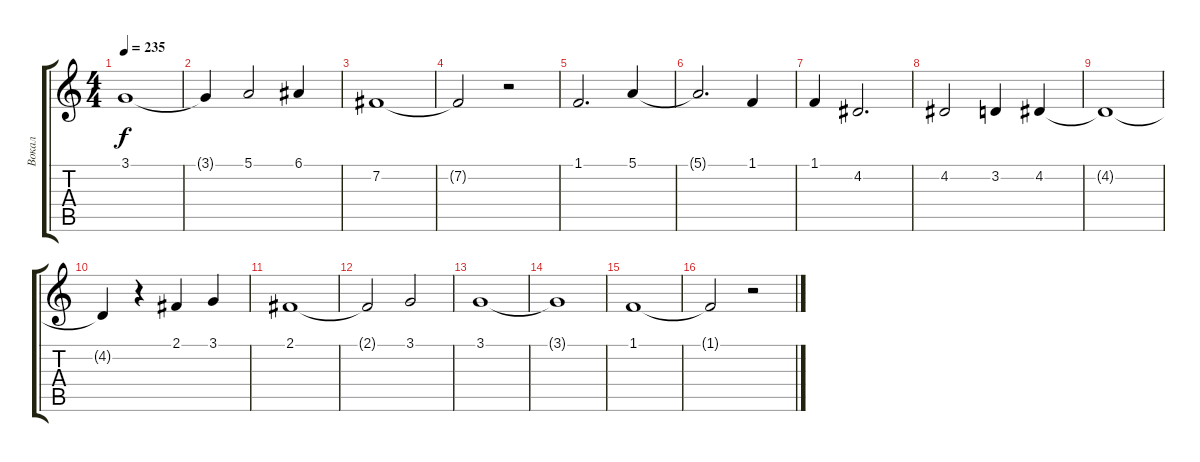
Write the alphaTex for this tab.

\track ("Вокал" "Вокал") {instrument lead6voice}
\staff {score tabs}
\tuning (E4 B3 G3 D3 A2 E2) {hide}
\ts (4 4)
\tempo 235
\clef g2
\ks c
3.1.1{dy f} |
3.1{t}.4 5.1.2 6.1.4 |
7.2.1 |
7.2{t}.2 r.2 |
1.1.2{d} 5.1.4 |
5.1{t}.2{d} 1.1.4 |
1.1.4 4.2.2{d} |
4.2.2 3.2.4 4.2.4 |
4.2{t}.1 |
4.2{t}.4 r.4 2.1.4 3.1.4 |
2.1.1 |
2.1{t}.2 3.1.2 |
3.1.1 |
3.1{t}.1 |
1.1.1 |
1.1{t}.2 r.2
